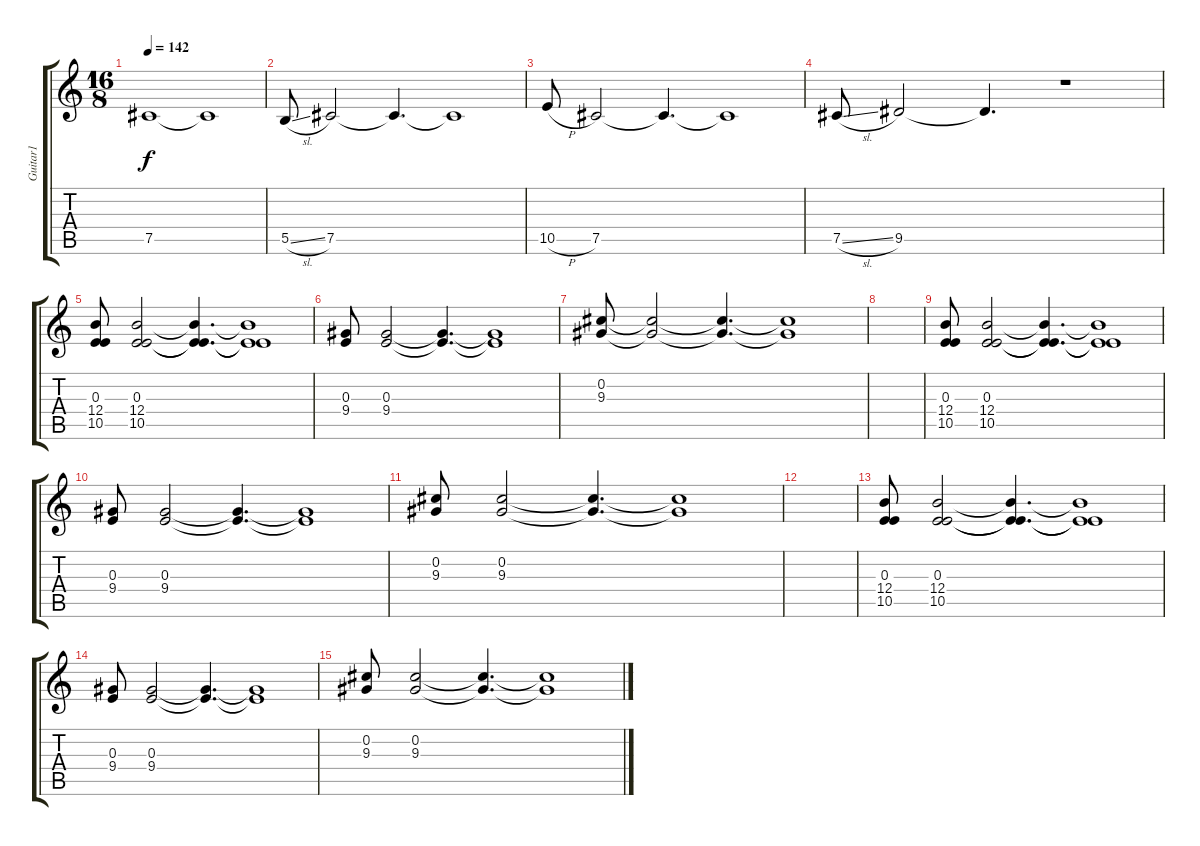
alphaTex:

\track ("Guitar1" "Guitar1") {instrument overdrivenguitar}
\staff {score tabs}
\tuning (B3 Ab3 E3 B2 Gb2 B1) {hide}
\ts (16 8)
\tempo 142
\clef g2
\ks c
7.5.1{dy f volume 6} 7.5{t}.1 |
5.5{sl}.8 7.5.2 7.5{t}.4{d} 7.5{t}.1 |
10.5{h}.8 7.5.2 7.5{t}.4{d} 7.5{t}.1 |
7.5{sl}.8 9.5.2 9.5{t}.4{d} r.1 |
(0.3 12.4 10.5).8 (0.3 12.4 10.5).2 (0.3{t} 12.4{t} 10.5{t}).4{d} (0.3{t} 12.4{t} 10.5{t}).1 |
(0.3 9.4).8 (0.3 9.4).2 (0.3{t} 9.4{t}).4{d} (0.3{t} 9.4{t}).1 |
(0.2 9.3).8 (0.2{t} 9.3{t}).2 (0.2{t} 9.3{t}).4{d} (0.2{t} 9.3{t}).1 |
|
(0.3 12.4 10.5).8 (0.3 12.4 10.5).2 (0.3{t} 12.4{t} 10.5{t}).4{d} (0.3{t} 12.4{t} 10.5{t}).1 |
(0.3 9.4).8 (0.3 9.4).2 (0.3{t} 9.4{t}).4{d} (0.3{t} 9.4{t}).1 |
(0.2 9.3).8 (0.2 9.3).2 (0.2{t} 9.3{t}).4{d} (0.2{t} 9.3{t}).1 |
|
(0.3 12.4 10.5).8 (0.3 12.4 10.5).2 (0.3{t} 12.4{t} 10.5{t}).4{d} (0.3{t} 12.4{t} 10.5{t}).1 |
(0.3 9.4).8 (0.3 9.4).2 (0.3{t} 9.4{t}).4{d} (0.3{t} 9.4{t}).1 |
(0.2 9.3).8 (0.2 9.3).2 (0.2{t} 9.3{t}).4{d} (0.2{t} 9.3{t}).1
